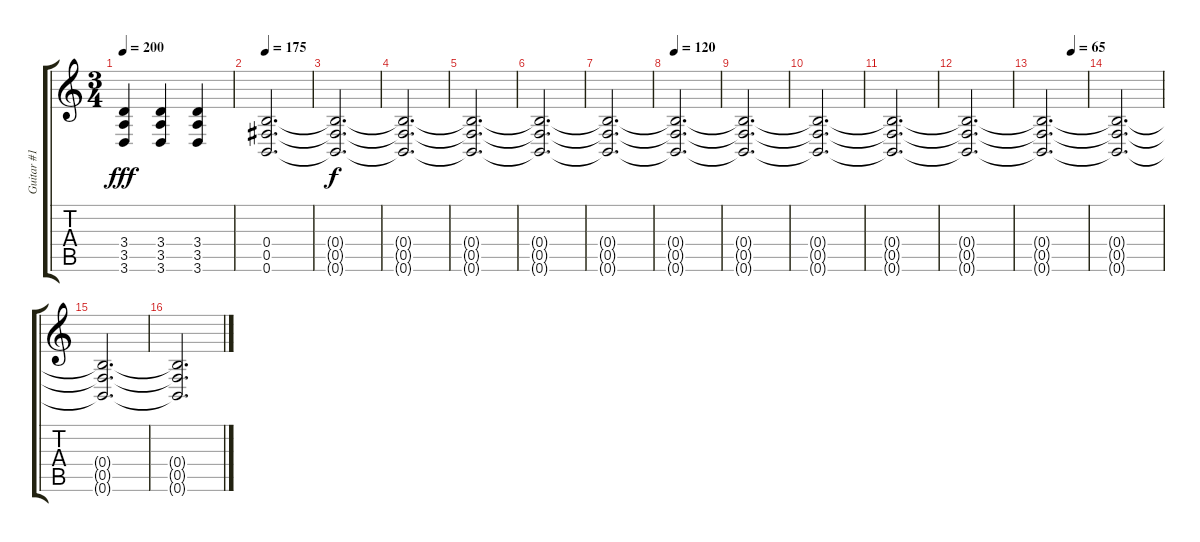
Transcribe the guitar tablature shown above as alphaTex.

\track ("Guitar #1" "Guitar #1") {instrument distortionguitar}
\staff {score tabs}
\tuning (Db4 Ab3 E3 B2 Gb2 B1) {hide}
\ts (3 4)
\tempo 200
\clef g2
\ks c
(3.4 3.5 3.6).4{dy fff} (3.4 3.5 3.6).4 (3.4 3.5 3.6).4 |
\tempo 175
(0.4 0.5 0.6).2{d volume 10} |
(0.4{t} 0.5{t} 0.6{t}).2{d dy f} |
(0.4{t} 0.5{t} 0.6{t}).2{d} |
(0.4{t} 0.5{t} 0.6{t}).2{d} |
(0.4{t} 0.5{t} 0.6{t}).2{d} |
(0.4{t} 0.5{t} 0.6{t}).2{d} |
\tempo 120
(0.4{t} 0.5{t} 0.6{t}).2{d volume 5} |
(0.4{t} 0.5{t} 0.6{t}).2{d} |
(0.4{t} 0.5{t} 0.6{t}).2{d} |
(0.4{t} 0.5{t} 0.6{t}).2{d} |
(0.4{t} 0.5{t} 0.6{t}).2{d} |
\tempo (65 0.6666666666666666)
(0.4{t} 0.5{t} 0.6{t}).2{d volume 0} |
(0.4{t} 0.5{t} 0.6{t}).2{d} |
(0.4{t} 0.5{t} 0.6{t}).2{d} |
(0.4{t} 0.5{t} 0.6{t}).2{d}
